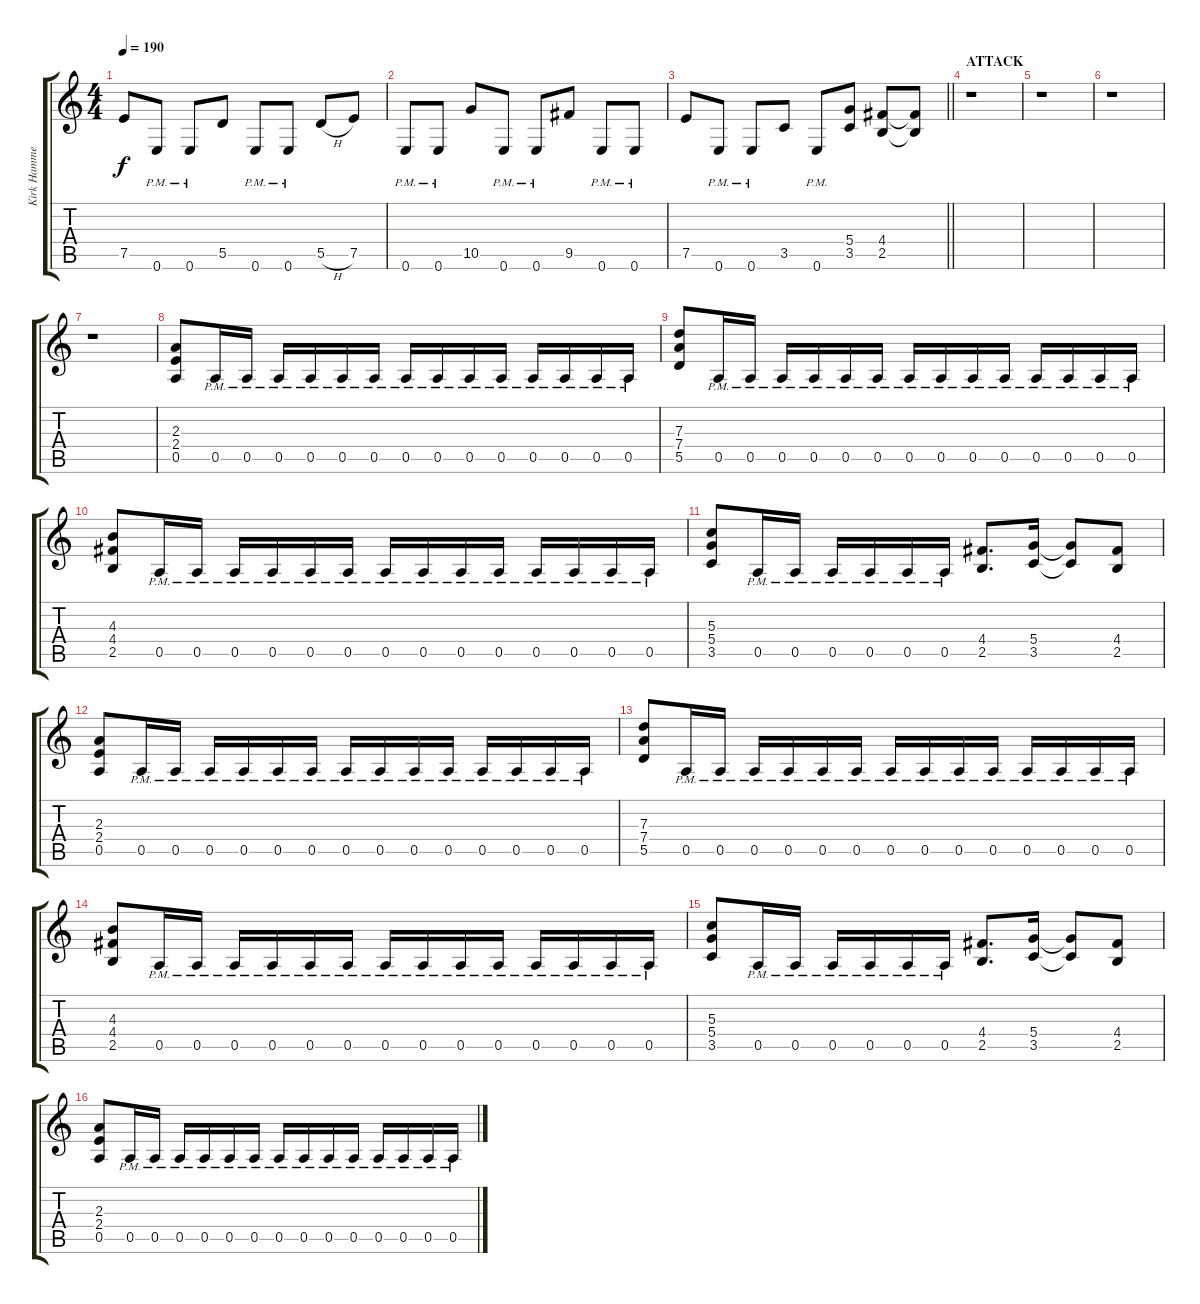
\track ("Kirk Hammett - lead and rhythm guitar" "Kirk Hamme") {instrument distortionguitar}
\staff {score tabs}
\tuning (E4 B3 G3 D3 A2 E2) {hide}
\ts (4 4)
\tempo 190
\clef g2
\ks c
7.5.8{dy f} 0.6{pm}.8 0.6{pm}.8 5.5.8 0.6{pm}.8 0.6{pm}.8 5.5{h}.8 7.5.8 |
0.6{pm}.8 0.6{pm}.8 10.5.8 0.6{pm}.8 0.6{pm}.8 9.5.8 0.6{pm}.8 0.6{pm}.8 |
\barLineRight lightlight
7.5.8 0.6{pm}.8 0.6{pm}.8 3.5.8 0.6{pm}.8 (5.4 3.5).8 (4.4 2.5).8 (4.4{t} 2.5{t}).8 |
\section ("" "ATTACK")
r.1 |
r.1 |
r.1 |
r.1 |
(2.3 2.4 0.5).8 0.5{pm}.16 0.5{pm}.16 0.5{pm}.16 0.5{pm}.16 0.5{pm}.16 0.5{pm}.16 0.5{pm}.16 0.5{pm}.16 0.5{pm}.16 0.5{pm}.16 0.5{pm}.16 0.5{pm}.16 0.5{pm}.16 0.5{pm}.16 |
(7.3 7.4 5.5).8 0.5{pm}.16 0.5{pm}.16 0.5{pm}.16 0.5{pm}.16 0.5{pm}.16 0.5{pm}.16 0.5{pm}.16 0.5{pm}.16 0.5{pm}.16 0.5{pm}.16 0.5{pm}.16 0.5{pm}.16 0.5{pm}.16 0.5{pm}.16 |
(4.3 4.4 2.5).8 0.5{pm}.16 0.5{pm}.16 0.5{pm}.16 0.5{pm}.16 0.5{pm}.16 0.5{pm}.16 0.5{pm}.16 0.5{pm}.16 0.5{pm}.16 0.5{pm}.16 0.5{pm}.16 0.5{pm}.16 0.5{pm}.16 0.5{pm}.16 |
(5.3 5.4 3.5).8 0.5{pm}.16 0.5{pm}.16 0.5{pm}.16 0.5{pm}.16 0.5{pm}.16 0.5{pm}.16 (4.4 2.5).8{d} (5.4 3.5).16 (5.4{t} 3.5{t}).8 (4.4 2.5).8 |
(2.3 2.4 0.5).8 0.5{pm}.16 0.5{pm}.16 0.5{pm}.16 0.5{pm}.16 0.5{pm}.16 0.5{pm}.16 0.5{pm}.16 0.5{pm}.16 0.5{pm}.16 0.5{pm}.16 0.5{pm}.16 0.5{pm}.16 0.5{pm}.16 0.5{pm}.16 |
(7.3 7.4 5.5).8 0.5{pm}.16 0.5{pm}.16 0.5{pm}.16 0.5{pm}.16 0.5{pm}.16 0.5{pm}.16 0.5{pm}.16 0.5{pm}.16 0.5{pm}.16 0.5{pm}.16 0.5{pm}.16 0.5{pm}.16 0.5{pm}.16 0.5{pm}.16 |
(4.3 4.4 2.5).8 0.5{pm}.16 0.5{pm}.16 0.5{pm}.16 0.5{pm}.16 0.5{pm}.16 0.5{pm}.16 0.5{pm}.16 0.5{pm}.16 0.5{pm}.16 0.5{pm}.16 0.5{pm}.16 0.5{pm}.16 0.5{pm}.16 0.5{pm}.16 |
(5.3 5.4 3.5).8 0.5{pm}.16 0.5{pm}.16 0.5{pm}.16 0.5{pm}.16 0.5{pm}.16 0.5{pm}.16 (4.4 2.5).8{d} (5.4 3.5).16 (5.4{t} 3.5{t}).8 (4.4 2.5).8 |
(2.3 2.4 0.5).8 0.5{pm}.16 0.5{pm}.16 0.5{pm}.16 0.5{pm}.16 0.5{pm}.16 0.5{pm}.16 0.5{pm}.16 0.5{pm}.16 0.5{pm}.16 0.5{pm}.16 0.5{pm}.16 0.5{pm}.16 0.5{pm}.16 0.5{pm}.16
